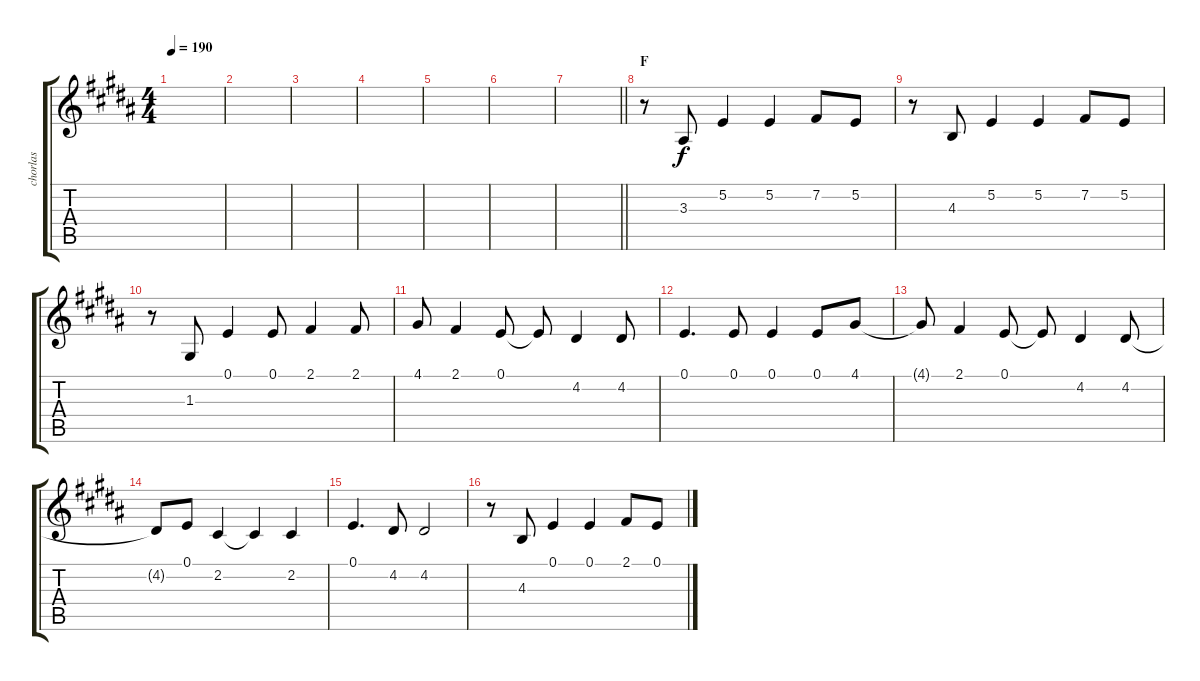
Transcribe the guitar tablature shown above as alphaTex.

\track ("chorlas" "chorlas") {instrument flute}
\staff {score tabs}
\tuning (E4 B3 G3 D3 A2 E2) {hide}
\ts (4 4)
\tempo 190
\clef g2
\ks b
|
|
|
|
|
|
\barLineRight lightlight
|
\section ("" "F")
r.8 3.3.8 5.2.4 5.2.4 7.2.8 5.2.8 |
r.8 4.3.8 5.2.4 5.2.4 7.2.8 5.2.8 |
r.8 1.3.8 0.1.4 0.1.8 2.1.4 2.1.8 |
4.1.8 2.1.4 0.1.8 0.1{t}.8 4.2.4 4.2.8 |
0.1.4{d} 0.1.8 0.1.4 0.1.8 4.1.8 |
4.1{t}.8 2.1.4 0.1.8 0.1{t}.8 4.2.4 4.2.8 |
4.2{t}.8 0.1.8 2.2.4 2.2{t}.4 2.2.4 |
0.1.4{d} 4.2.8 4.2.2 |
r.8 4.3.8 0.1.4 0.1.4 2.1.8 0.1.8
